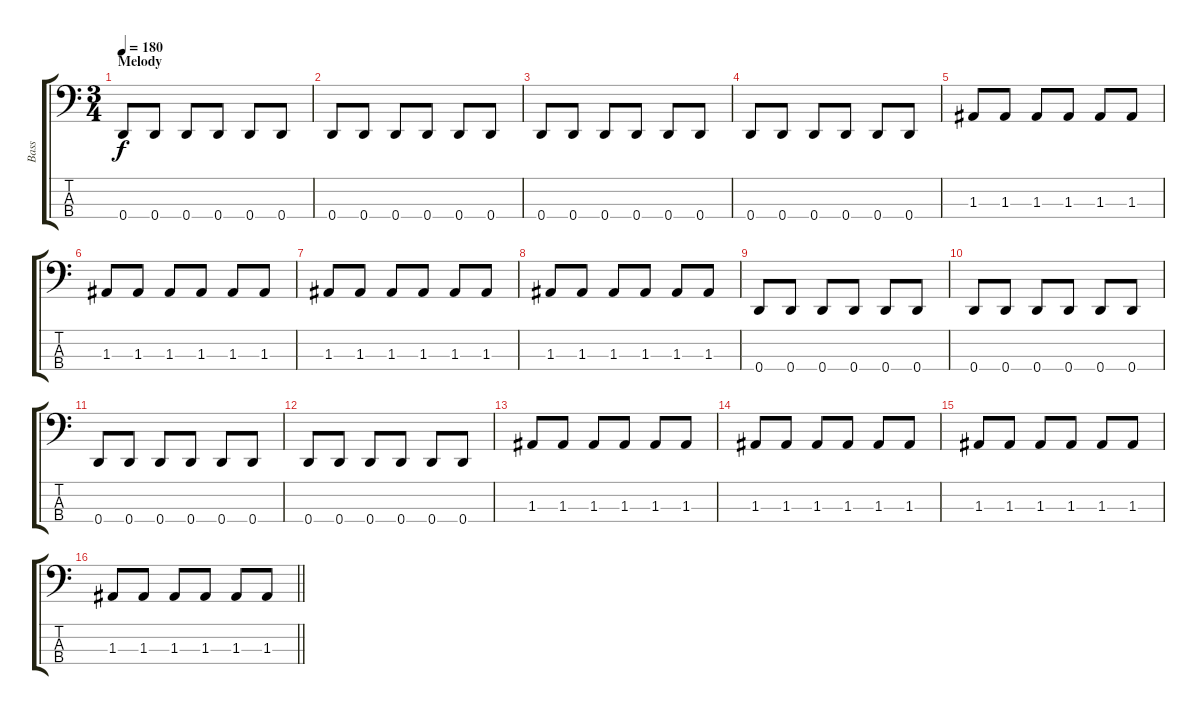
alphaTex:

\track ("Bass" "Bass") {instrument electricbassfinger}
\staff {score tabs}
\tuning (G2 D2 A1 D1) {hide}
\ts (3 4)
\section ("" "Melody")
\tempo 180
\clef f4
\ks c
0.4.8{dy f} 0.4.8 0.4.8 0.4.8 0.4.8 0.4.8 |
0.4.8 0.4.8 0.4.8 0.4.8 0.4.8 0.4.8 |
0.4.8 0.4.8 0.4.8 0.4.8 0.4.8 0.4.8 |
0.4.8 0.4.8 0.4.8 0.4.8 0.4.8 0.4.8 |
1.3.8 1.3.8 1.3.8 1.3.8 1.3.8 1.3.8 |
1.3.8 1.3.8 1.3.8 1.3.8 1.3.8 1.3.8 |
1.3.8 1.3.8 1.3.8 1.3.8 1.3.8 1.3.8 |
1.3.8 1.3.8 1.3.8 1.3.8 1.3.8 1.3.8 |
0.4.8 0.4.8 0.4.8 0.4.8 0.4.8 0.4.8 |
0.4.8 0.4.8 0.4.8 0.4.8 0.4.8 0.4.8 |
0.4.8 0.4.8 0.4.8 0.4.8 0.4.8 0.4.8 |
0.4.8 0.4.8 0.4.8 0.4.8 0.4.8 0.4.8 |
1.3.8 1.3.8 1.3.8 1.3.8 1.3.8 1.3.8 |
1.3.8 1.3.8 1.3.8 1.3.8 1.3.8 1.3.8 |
1.3.8 1.3.8 1.3.8 1.3.8 1.3.8 1.3.8 |
\barLineRight lightlight
1.3.8 1.3.8 1.3.8 1.3.8 1.3.8 1.3.8
